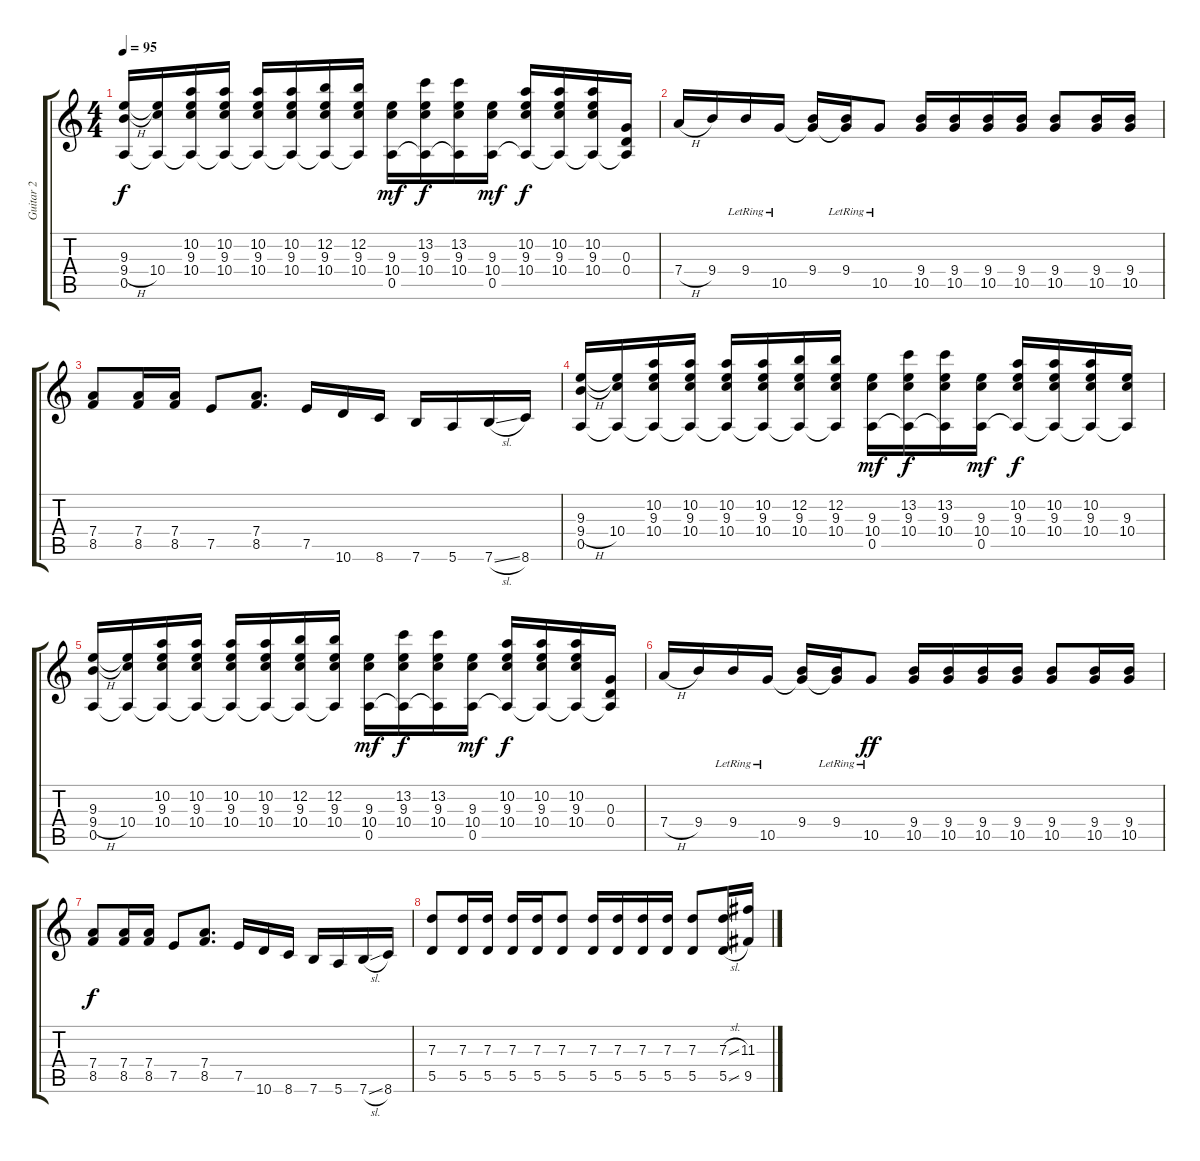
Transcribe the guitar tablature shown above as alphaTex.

\track ("Guitar 2" "Guitar 2") {instrument distortionguitar}
\staff {score tabs}
\tuning (E4 B3 G3 D3 A2 E2) {hide}
\ts (4 4)
\tempo 95
\clef g2
\ks c
(9.3 9.4{h} 0.5).16{dy f} (9.3{t} 10.4 0.5{t}).16 (10.2 9.3 10.4 0.5{t}).16 (10.2 9.3 10.4 0.5{t}).16 (10.2 9.3 10.4 0.5{t}).16 (10.2 9.3 10.4 0.5{t}).16 (12.2 9.3 10.4 0.5{t}).16 (12.2 9.3 10.4 0.5{t}).16 (9.3 10.4 0.5).16{dy mf} (13.2 9.3 10.4 0.5{t}).16{dy f} (13.2 9.3 10.4 0.5{t}).16 (9.3 10.4 0.5).16{dy mf} (10.2 9.3 10.4 0.5{t}).16{dy f} (10.2 9.3 10.4 0.5{t}).16 (10.2 9.3 10.4 0.5{t}).16 (0.3 0.4 0.5{t}).16 |
7.4{h}.16{volume 11} 9.4.16 9.4{lr}.16 10.5{lr}.16 (9.4 10.5{t}).16 (9.4{lr} 10.5{t}).16 10.5{lr}.8 (9.4 10.5).16 (9.4 10.5).16 (9.4 10.5).16 (9.4 10.5).16 (9.4 10.5).8 (9.4 10.5).16 (9.4 10.5).16 |
(7.4 8.5).8 (7.4 8.5).16 (7.4 8.5).16 7.5.8 (7.4 8.5).8{d} 7.5.16 10.6.16 8.6.16 7.6.16 5.6.16 7.6{sl}.16 8.6.16 |
(9.3 9.4{h} 0.5).16{volume 9} (9.3{t} 10.4 0.5{t}).16 (10.2 9.3 10.4 0.5{t}).16 (10.2 9.3 10.4 0.5{t}).16 (10.2 9.3 10.4 0.5{t}).16 (10.2 9.3 10.4 0.5{t}).16 (12.2 9.3 10.4 0.5{t}).16 (12.2 9.3 10.4 0.5{t}).16 (9.3 10.4 0.5).16{dy mf} (13.2 9.3 10.4 0.5{t}).16{dy f} (13.2 9.3 10.4 0.5{t}).16 (9.3 10.4 0.5).16{dy mf} (10.2 9.3 10.4 0.5{t}).16{dy f} (10.2 9.3 10.4 0.5{t}).16 (10.2 9.3 10.4 0.5{t}).16 (9.3 10.4 0.5{t}).16 |
(9.3 9.4{h} 0.5).16 (9.3{t} 10.4 0.5{t}).16 (10.2 9.3 10.4 0.5{t}).16 (10.2 9.3 10.4 0.5{t}).16 (10.2 9.3 10.4 0.5{t}).16 (10.2 9.3 10.4 0.5{t}).16 (12.2 9.3 10.4 0.5{t}).16 (12.2 9.3 10.4 0.5{t}).16 (9.3 10.4 0.5).16{dy mf} (13.2 9.3 10.4 0.5{t}).16{dy f} (13.2 9.3 10.4 0.5{t}).16 (9.3 10.4 0.5).16{dy mf} (10.2 9.3 10.4 0.5{t}).16{dy f} (10.2 9.3 10.4 0.5{t}).16 (10.2 9.3 10.4 0.5{t}).16 (0.3 0.4 0.5{t}).16 |
7.4{h}.16{volume 11} 9.4.16 9.4{lr}.16 10.5{lr}.16 (9.4 10.5{t}).16 (9.4{lr} 10.5{t}).16 10.5{lr}.8{dy ff} (9.4 10.5).16 (9.4 10.5).16 (9.4 10.5).16 (9.4 10.5).16 (9.4 10.5).8 (9.4 10.5).16 (9.4 10.5).16 |
(7.4 8.5).8{dy f} (7.4 8.5).16 (7.4 8.5).16 7.5.8 (7.4 8.5).8{d} 7.5.16 10.6.16 8.6.16 7.6.16 5.6.16 7.6{sl}.16 8.6.16 |
(7.3 5.5).8{volume 9 balance 9} (7.3 5.5).16 (7.3 5.5).16 (7.3 5.5).16 (7.3 5.5).16 (7.3 5.5).8 (7.3 5.5).16 (7.3 5.5).16 (7.3 5.5).16 (7.3 5.5).16 (7.3 5.5).8 (7.3{sl} 5.5{sl}).16 (11.3 9.5).16
